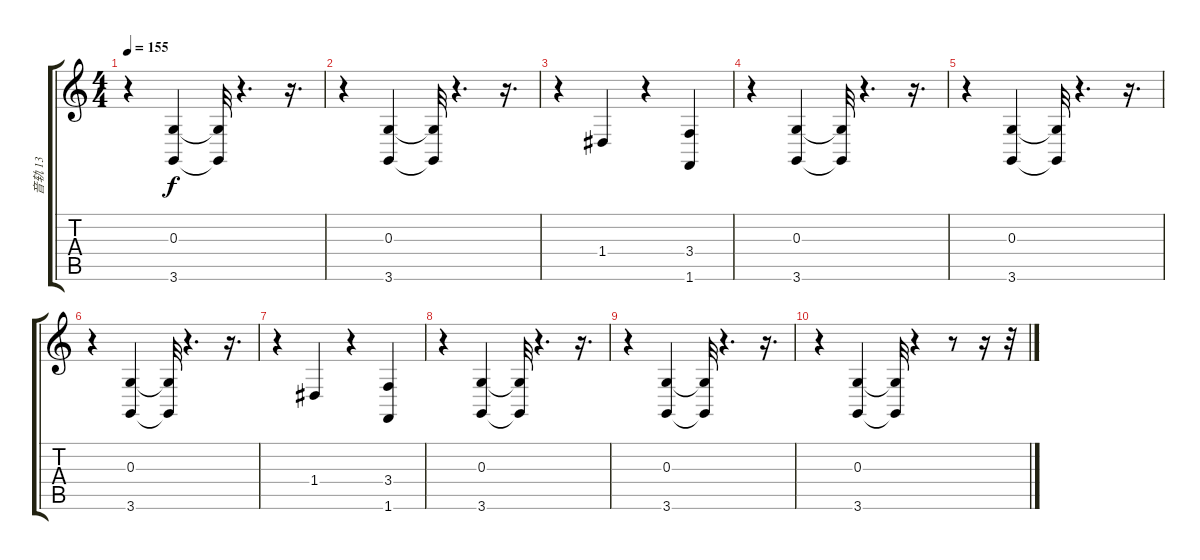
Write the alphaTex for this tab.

\track ("音轨 13" "音轨 13") {instrument synthstrings1}
\staff {score tabs}
\tuning (E4 B3 G3 D3 A2 E2) {hide}
\ts (4 4)
\tempo 155
\clef g2
\ks c
r.4{dy f} (0.3 3.6).4 (0.3{t} 3.6{t}).32 r.4{d} r.16{d} |
r.4 (0.3 3.6).4 (0.3{t} 3.6{t}).32 r.4{d} r.16{d} |
r.4 1.4.4 r.4 (3.4 1.6).4 |
r.4 (0.3 3.6).4 (0.3{t} 3.6{t}).32 r.4{d} r.16{d} |
r.4 (0.3 3.6).4 (0.3{t} 3.6{t}).32 r.4{d} r.16{d} |
r.4 (0.3 3.6).4 (0.3{t} 3.6{t}).32 r.4{d} r.16{d} |
r.4 1.4.4 r.4 (3.4 1.6).4 |
r.4 (0.3 3.6).4 (0.3{t} 3.6{t}).32 r.4{d} r.16{d} |
r.4 (0.3 3.6).4 (0.3{t} 3.6{t}).32 r.4{d} r.16{d} |
r.4 (0.3 3.6).4 (0.3{t} 3.6{t}).32 r.4 r.8 r.16 r.32
